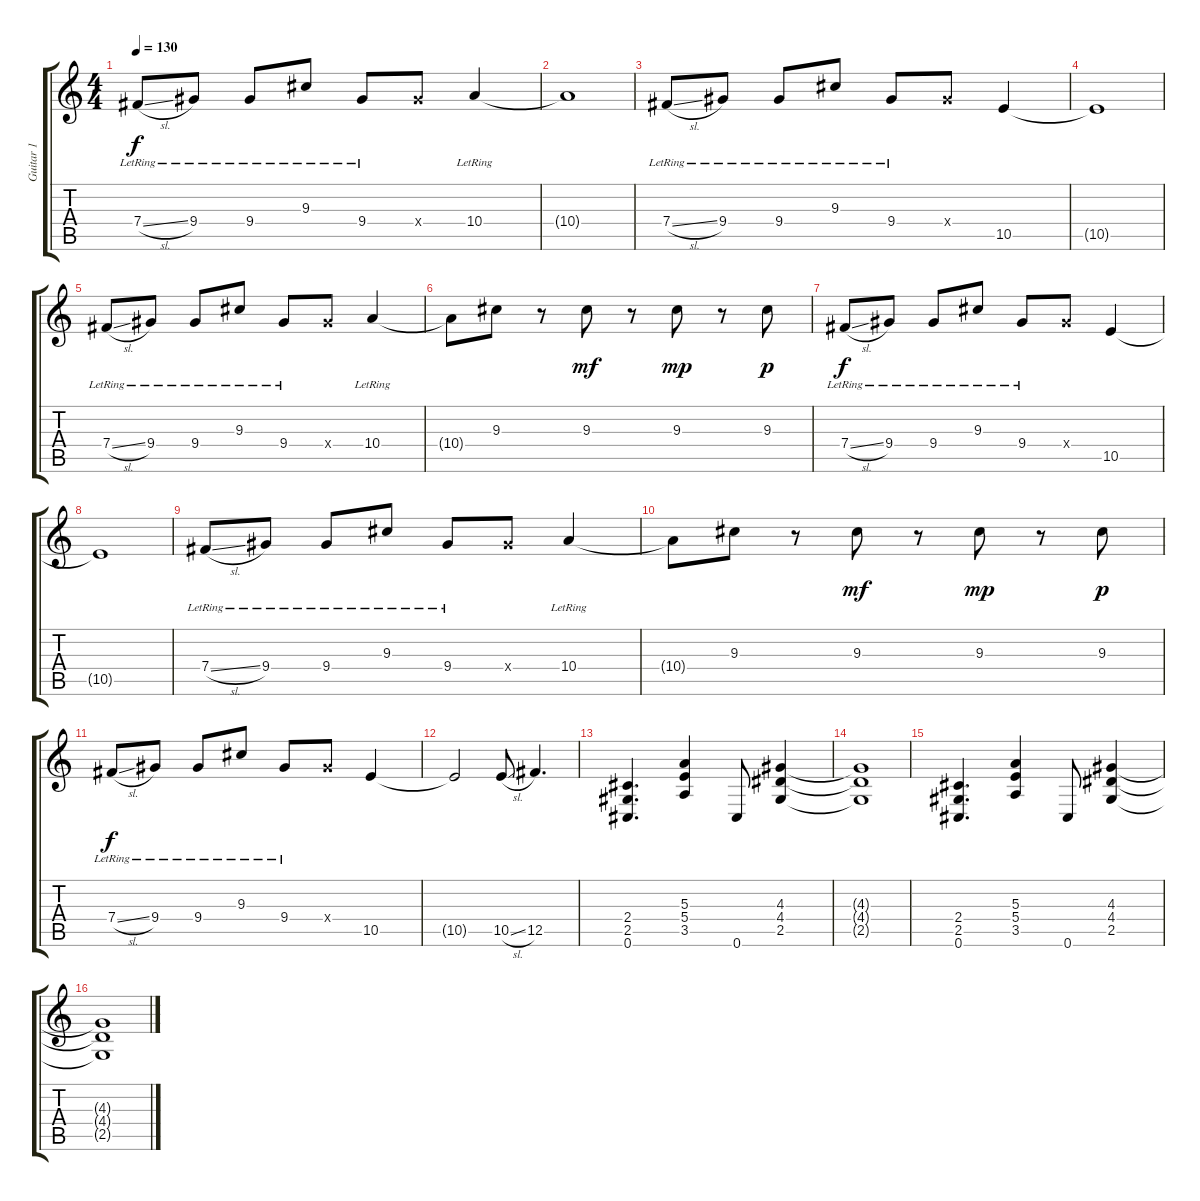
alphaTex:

\track ("Guitar 1" "Guitar 1") {instrument electricguitarjazz}
\staff {score tabs}
\tuning (Db4 Ab3 E3 B2 Gb2 Db2) {hide}
\ts (4 4)
\tempo 130
\clef g2
\ks c
7.4{sl lr}.8{dy f instrument electricguitarjazz} 9.4{lr}.8 9.4{lr}.8 9.3{lr}.8 9.4{lr}.8 9.4{x}.8 10.4{lr}.4 |
10.4{t}.1 |
7.4{sl lr}.8 9.4{lr}.8 9.4{lr}.8 9.3{lr}.8 9.4{lr}.8 9.4{x}.8 10.5.4 |
10.5{t}.1 |
7.4{sl lr}.8 9.4{lr}.8 9.4{lr}.8 9.3{lr}.8 9.4{lr}.8 9.4{x}.8 10.4{lr}.4 |
10.4{t}.8 9.3.8 r.8 9.3.8{dy mf} r.8 9.3.8{dy mp} r.8 9.3.8{dy p} |
7.4{sl lr}.8{dy f} 9.4{lr}.8 9.4{lr}.8 9.3{lr}.8 9.4{lr}.8 9.4{x}.8 10.5.4 |
10.5{t}.1 |
7.4{sl lr}.8 9.4{lr}.8 9.4{lr}.8 9.3{lr}.8 9.4{lr}.8 9.4{x}.8 10.4{lr}.4 |
10.4{t}.8 9.3.8 r.8 9.3.8{dy mf} r.8 9.3.8{dy mp} r.8 9.3.8{dy p} |
7.4{sl lr}.8{dy f} 9.4{lr}.8 9.4{lr}.8 9.3{lr}.8 9.4{lr}.8 9.4{x}.8 10.5.4 |
10.5{t}.2 10.5{sl}.8 12.5.4{d} |
(2.4 2.5 0.6).4{d instrument distortionguitar} (5.3 5.4 3.5).4 0.6.8 (4.3 4.4 2.5).4 |
(4.3{t} 4.4{t} 2.5{t}).1 |
(2.4 2.5 0.6).4{d} (5.3 5.4 3.5).4 0.6.8 (4.3 4.4 2.5).4 |
(4.3{t} 4.4{t} 2.5{t}).1
